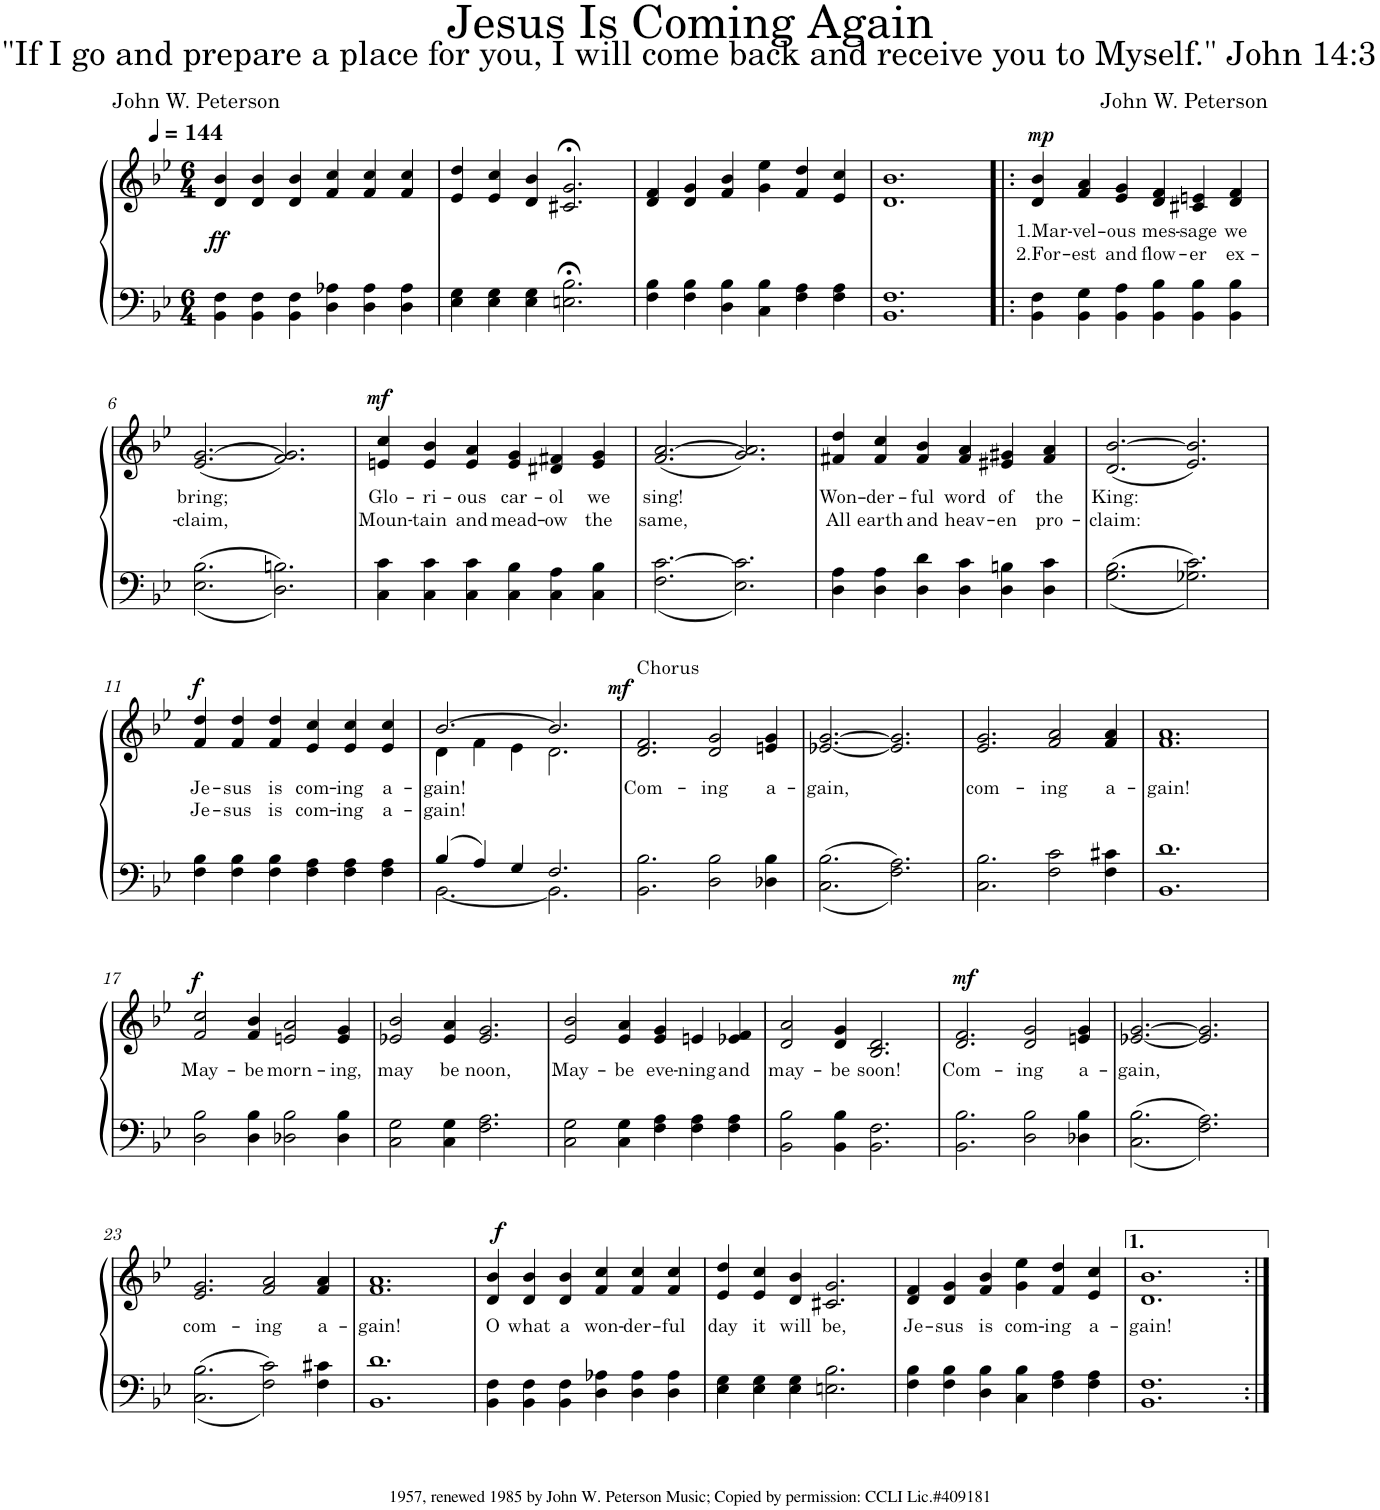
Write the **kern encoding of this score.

**kern	**kern	**text	**text	**dynam
*part1	*part1	*part1	*part1	*part1
*staff2	*staff1	*staff1	*staff1	*staff1/2
*I"Piano	*	*	*	*
*I'Pno.	*	*	*	*
*clefF4	*clefG2	*	*	*
*k[b-e-]	*k[b-e-]	*	*	*
*M6/4	*M6/4	*	*	*
*MM144	*MM144	*	*	*
=1	=1	=1	=1	=1
!	!	!	!	!LO:DY:b
4BB-\ 4F\	4d/ 4b-/	.	.	ff
4BB-\ 4F\	4d/ 4b-/	.	.	.
4BB-\ 4F\	4d/ 4b-/	.	.	.
4D\ 4A-X\	4f/ 4cc/	.	.	.
4D\ 4A-\	4f/ 4cc/	.	.	.
4D\ 4A-\	4f/ 4cc/	.	.	.
=2	=2	=2	=2	=2
4E-\ 4G\	4e-/ 4dd/	.	.	.
4E-\ 4G\	4e-/ 4cc/	.	.	.
4E-\ 4G\	4d/ 4b-/	.	.	.
2.En\;< 2.B-\;<	2.c#X/;< 2.g/;<	.	.	.
=3	=3	=3	=3	=3
4F\ 4B-\	4d/ 4f/	.	.	.
4F\ 4B-\	4d/ 4g/	.	.	.
4D\ 4B-\	4f/ 4b-/	.	.	.
4C\ 4B-\	4g\ 4ee-\	.	.	.
4F\ 4A\	4f/ 4dd/	.	.	.
4F\ 4A\	4e-/ 4cc/	.	.	.
=4	=4	=4	=4	=4
1.BB- 1.F	1.d 1.b-	.	.	.
=5!|:	=5!|:	=5!|:	=5!|:	=5!|:
!	!	!LO:LY:b	!LO:LY:b	!LO:DY:a
4BB-\ 4F\	4d/ 4b-/	1.Mar-	2.For-	mp
!	!	!LO:LY:b	!LO:LY:b	!
4BB-\ 4G\	4f/ 4a/	-vel-	-est	.
!	!	!LO:LY:b	!LO:LY:b	!
4BB-\ 4A\	4e-/ 4g/	-ous	and	.
!	!	!LO:LY:b	!LO:LY:b	!
4BB-\ 4B-\	4d/ 4f/	mes-	flow-	.
!	!	!LO:LY:b	!LO:LY:b	!
4BB-\ 4B-\	4c#X/ 4en/	-sage	-er	.
!	!	!LO:LY:b	!LO:LY:b	!
4BB-\ 4B-\	4d/ 4f/	we	ex-	.
!!LO:LB:g=z
=6	=6	=6	=6	=6
!	!	!LO:LY:b	!LO:LY:b	!
2.E-\ 2.B-\	(<2.e-/ [2.g/	bring;	-claim,	.
2.D\ 2.Bn\	2.f/ 2.g/])	.	.	.
=7	=7	=7	=7	=7
!	!	!LO:LY:b	!LO:LY:b	!LO:DY:a
4C\ 4c\	4en/ 4cc/	Glo-	Moun-	mf
!	!	!LO:LY:b	!LO:LY:b	!
4C\ 4c\	4e/ 4b-/	-ri-	-tain	.
!	!	!LO:LY:b	!LO:LY:b	!
4C\ 4c\	4e/ 4a/	-ous	and	.
!	!	!LO:LY:b	!LO:LY:b	!
4C\ 4B-\	4e/ 4g/	car-	mead-	.
!	!	!LO:LY:b	!LO:LY:b	!
4C\ 4A\	4d#X/ 4f#X/	-ol	-ow	.
!	!	!LO:LY:b	!LO:LY:b	!
4C\ 4B-\	4e/ 4g/	we	the	.
=8	=8	=8	=8	=8
!	!	!LO:LY:b	!LO:LY:b	!
2.F\ [2.c\	(<2.f/ [2.a/	sing!	same,	.
2.E-\ 2.c\]	2.g/ 2.a/])	.	.	.
=9	=9	=9	=9	=9
!	!	!LO:LY:b	!LO:LY:b	!
4D\ 4A\	4f#X/ 4dd/	Won-	All	.
!	!	!LO:LY:b	!LO:LY:b	!
4D\ 4A\	4f#/ 4cc/	-der-	earth	.
!	!	!LO:LY:b	!LO:LY:b	!
4D\ 4d\	4f#/ 4b-/	-ful	and	.
!	!	!LO:LY:b	!LO:LY:b	!
4D\ 4c\	4f#/ 4a/	word	heav-	.
!	!	!LO:LY:b	!LO:LY:b	!
4D\ 4Bn\	4e#X/ 4g#X/	of	-en	.
!	!	!LO:LY:b	!LO:LY:b	!
4D\ 4c\	4f#/ 4a/	the	pro-	.
=10	=10	=10	=10	=10
!	!	!LO:LY:b	!LO:LY:b	!
2.G\ 2.B-\	(<2.d/ [2.b-/	King:	-claim:	.
2.G-X\ 2.c\	2.e-/ 2.b-/])	.	.	.
!!LO:LB:g=z
=11	=11	=11	=11	=11
!	!	!LO:LY:b	!LO:LY:b	!LO:DY:a
4F\ 4B-\	4f/ 4dd/	Je-	Je-	f
!	!	!LO:LY:b	!LO:LY:b	!
4F\ 4B-\	4f/ 4dd/	-sus	-sus	.
!	!	!LO:LY:b	!LO:LY:b	!
4F\ 4B-\	4f/ 4dd/	is	is	.
!	!	!LO:LY:b	!LO:LY:b	!
4F\ 4A\	4e-/ 4cc/	com-	com-	.
!	!	!LO:LY:b	!LO:LY:b	!
4F\ 4A\	4e-/ 4cc/	-ing	-ing	.
!	!	!LO:LY:b	!LO:LY:b	!
4F\ 4A\	4e-/ 4cc/	a-	a-	.
=12	=12	=12	=12	=12
*^	*	*	*	*
!	!	!	!LO:LY:b	!LO:LY:b	!
*	*	*^	*	*	*
4B-/	[<2.BB-\	[2.b-/	4d\	-gain!	-gain!	.
4A/	.	.	4f\	.	.	.
4G/	.	.	4e-\	.	.	.
2.F/	2.BB-\]	2.b-/]	2.d\	.	.	.
=13	=13	=13	=13	=13	=13	=13
!	!	!LO:TX:a:t=Chorus	!	!	!	!
!	!	!	!	!LO:LY:b	!	!LO:DY:a
*v	*v	*	*	*	*	*
*	*v	*v	*	*	*
2.BB-\ 2.B-\	2.d/ 2.f/	Com-	.	mf
!	!	!LO:LY:b	!	!
2D\ 2B-\	2d/ 2g/	-ing	.	.
!	!	!LO:LY:b	!	!
4D-X\ 4B-\	4en/ 4g/	a-	.	.
=14	=14	=14	=14	=14
!	!	!LO:LY:b	!	!
2.C\ 2.B-\	[2.e-X/ [2.g/	-gain,	.	.
2.F\ 2.A\	2.e-/] 2.g/]	.	.	.
=15	=15	=15	=15	=15
!	!	!LO:LY:b	!	!
2.C\ 2.B-\	2.e-/ 2.g/	com-	.	.
!	!	!LO:LY:b	!	!
2F\ 2c\	2f/ 2a/	-ing	.	.
!	!	!LO:LY:b	!	!
4F\ 4c#X\	4f/ 4a/	a-	.	.
=16	=16	=16	=16	=16
!	!	!LO:LY:b	!	!
1.BB- 1.d	1.f 1.a	-gain!	.	.
!!LO:LB:g=z
=17	=17	=17	=17	=17
!	!	!LO:LY:b	!	!LO:DY:a
2D\ 2B-\	2f/ 2cc/	May-	.	f
!	!	!LO:LY:b	!	!
4D\ 4B-\	4f/ 4b-/	-be	.	.
!	!	!LO:LY:b	!	!
2D-X\ 2B-\	2en/ 2a/	morn-	.	.
!	!	!LO:LY:b	!	!
4D-\ 4B-\	4e/ 4g/	-ing,	.	.
=18	=18	=18	=18	=18
!	!	!LO:LY:b	!	!
2C\ 2G\	2e-X/ 2b-/	may	.	.
!	!	!LO:LY:b	!	!
4C\ 4G\	4e-/ 4a/	be	.	.
!	!	!LO:LY:b	!	!
2.F\ 2.A\	2.e-/ 2.g/	noon,	.	.
=19	=19	=19	=19	=19
!	!	!LO:LY:b	!	!
2C\ 2G\	2e-/ 2b-/	May-	.	.
!	!	!LO:LY:b	!	!
4C\ 4G\	4e-/ 4a/	-be	.	.
!	!	!LO:LY:b	!	!
4F\ 4A\	4e-/ 4g/	eve-	.	.
!	!	!LO:LY:b	!	!
4F\ 4A\	4en/	-ning	.	.
!	!	!LO:LY:b	!	!
4F\ 4A\	4e-X/ 4f/	and	.	.
=20	=20	=20	=20	=20
!	!	!LO:LY:b	!	!
2BB-\ 2B-\	2d/ 2a/	may-	.	.
!	!	!LO:LY:b	!	!
4BB-\ 4B-\	4d/ 4g/	-be	.	.
!	!	!LO:LY:b	!	!
2.BB-\ 2.F\	2.B-/ 2.d/	soon!	.	.
=21	=21	=21	=21	=21
!	!	!LO:LY:b	!	!LO:DY:a
2.BB-\ 2.B-\	2.d/ 2.f/	Com-	.	mf
!	!	!LO:LY:b	!	!
2D\ 2B-\	2d/ 2g/	-ing	.	.
!	!	!LO:LY:b	!	!
4D-X\ 4B-\	4en/ 4g/	a-	.	.
=22	=22	=22	=22	=22
!	!	!LO:LY:b	!	!
2.C\ 2.B-\	[2.e-X/ [2.g/	-gain,	.	.
2.F\ 2.A\	2.e-/] 2.g/]	.	.	.
!!LO:LB:g=z
=23	=23	=23	=23	=23
!	!	!LO:LY:b	!	!
2.C\ 2.B-\	2.e-/ 2.g/	com-	.	.
!	!	!LO:LY:b	!	!
2F\ 2c\	2f/ 2a/	-ing	.	.
!	!	!LO:LY:b	!	!
4F\ 4c#X\	4f/ 4a/	a-	.	.
=24	=24	=24	=24	=24
!	!	!LO:LY:b	!	!
1.BB- 1.d	1.f 1.a	-gain!	.	.
=25	=25	=25	=25	=25
!	!	!LO:LY:b	!	!LO:DY:a
4BB-\ 4F\	4d/ 4b-/	O	.	f
!	!	!LO:LY:b	!	!
4BB-\ 4F\	4d/ 4b-/	what	.	.
!	!	!LO:LY:b	!	!
4BB-\ 4F\	4d/ 4b-/	a	.	.
!	!	!LO:LY:b	!	!
4D\ 4A-X\	4f/ 4cc/	won-	.	.
!	!	!LO:LY:b	!	!
4D\ 4A-\	4f/ 4cc/	-der-	.	.
!	!	!LO:LY:b	!	!
4D\ 4A-\	4f/ 4cc/	-ful	.	.
=26	=26	=26	=26	=26
!	!	!LO:LY:b	!	!
4E-\ 4G\	4e-/ 4dd/	day	.	.
!	!	!LO:LY:b	!	!
4E-\ 4G\	4e-/ 4cc/	it	.	.
!	!	!LO:LY:b	!	!
4E-\ 4G\	4d/ 4b-/	will	.	.
!	!	!LO:LY:b	!	!
2.En\ 2.B-\	2.c#X/ 2.g/	be,	.	.
=27	=27	=27	=27	=27
!	!	!LO:LY:b	!	!
4F\ 4B-\	4d/ 4f/	Je-	.	.
!	!	!LO:LY:b	!	!
4F\ 4B-\	4d/ 4g/	-sus	.	.
!	!	!LO:LY:b	!	!
4D\ 4B-\	4f/ 4b-/	is	.	.
!	!	!LO:LY:b	!	!
4C\ 4B-\	4g\ 4ee-\	com-	.	.
!	!	!LO:LY:b	!	!
4F\ 4A\	4f/ 4dd/	-ing	.	.
!	!	!LO:LY:b	!	!
4F\ 4A\	4e-/ 4cc/	a-	.	.
=28	=28	=28	=28	=28
!	!	!LO:LY:b	!	!
1.BB- 1.F	1.d 1.b-	-gain!	.	.
=:|!	=:|!	=:|!	=:|!	=:|!
*-	*-	*-	*-	*-
